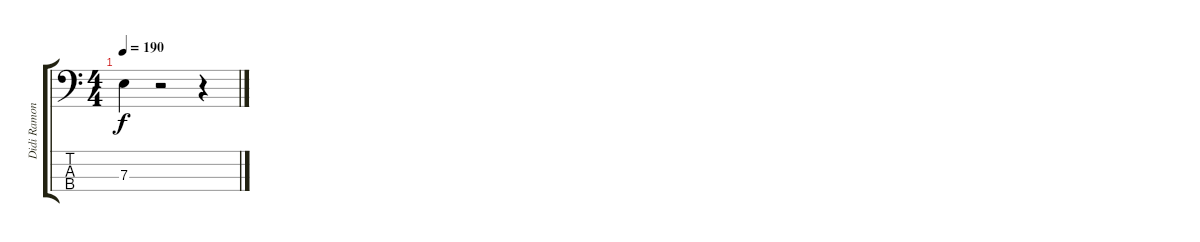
\track ("Didi Ramone" "Didi Ramon") {instrument electricbasspick}
\staff {score tabs}
\tuning (G2 D2 A1 E1) {hide}
\ts (4 4)
\tempo 190
\clef f4
\ks c
7.3.4{dy f} r.2 r.4
